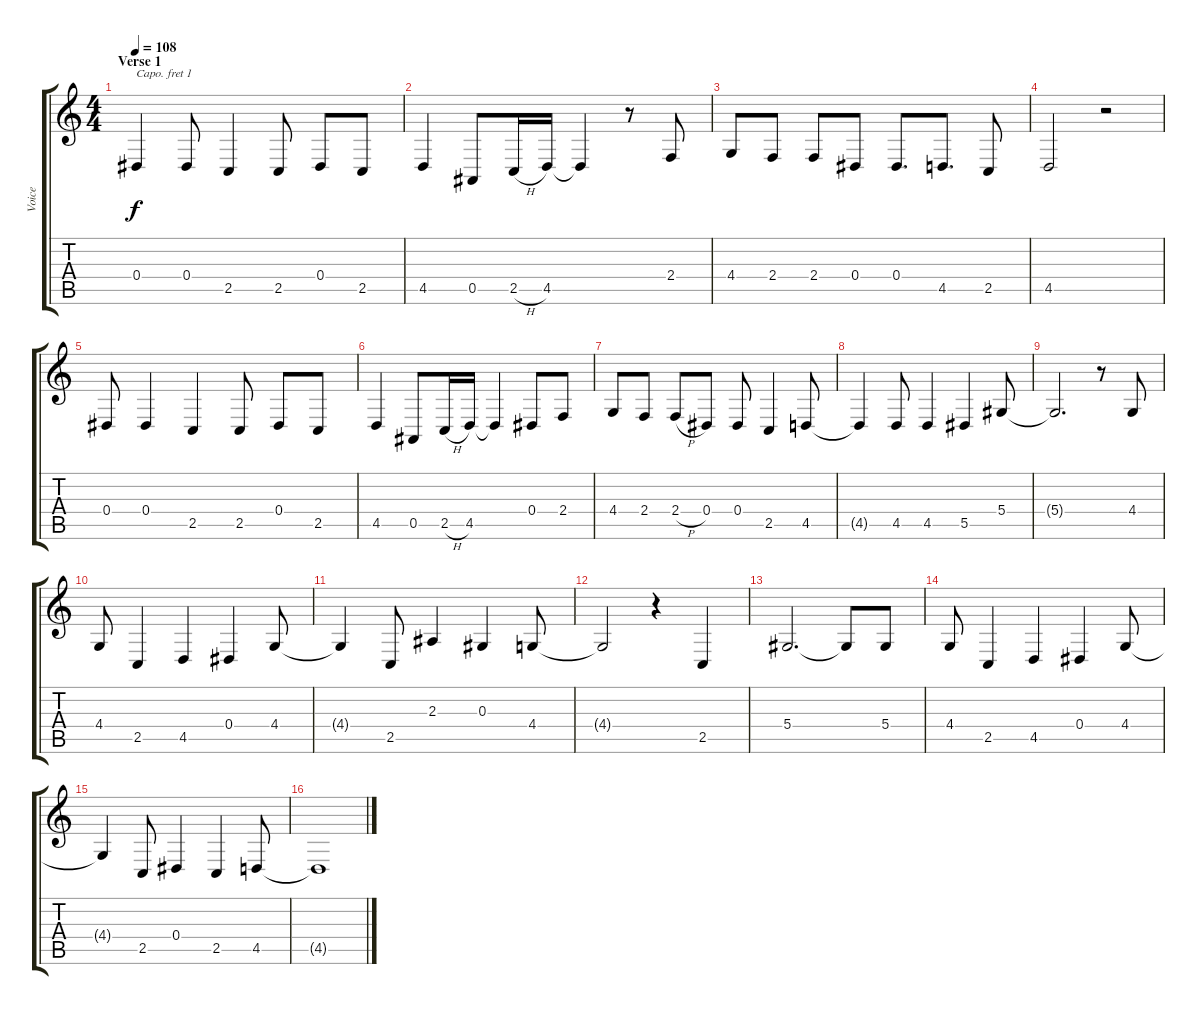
\track ("Voice" "Voice") {instrument clarinet}
\staff {score tabs}
\capo 1
\tuning (E4 B3 G3 D3 A2 E2) {hide}
\ts (4 4)
\section ("" "Verse 1")
\tempo 108
\clef g2
\ks c
0.4.4{dy f instrument clarinet} 0.4.8 2.5.4 2.5.8 0.4.8 2.5.8 |
4.5.4 0.5.8 2.5{h}.16 4.5.16 4.5{t}.4 r.8 2.4.8 |
4.4.8 2.4.8 2.4.8 0.4.8 0.4.8{d} 4.5.8{d} 2.5.8 |
4.5.2 r.2 |
0.4.8 0.4.4 2.5.4 2.5.8 0.4.8 2.5.8 |
4.5.4 0.5.8 2.5{h}.16 4.5.16 4.5{t}.4 0.4.8 2.4.8 |
4.4.8 2.4.8 2.4{h}.8 0.4.8 0.4.8 2.5.4 4.5.8 |
4.5{t}.4 4.5.8 4.5.4 5.5.4 5.4.8 |
5.4{t}.2{d} r.8 4.4.8 |
4.4.8 2.5.4 4.5.4 0.4.4 4.4.8 |
4.4{t}.4 2.5.8 2.3.4 0.3.4 4.4.8 |
4.4{t}.2 r.4 2.5.4 |
5.4.2{d} 5.4{t}.8 5.4.8 |
4.4.8 2.5.4 4.5.4 0.4.4 4.4.8 |
4.4{t}.4 2.5.8 0.4.4 2.5.4 4.5.8 |
4.5{t}.1
